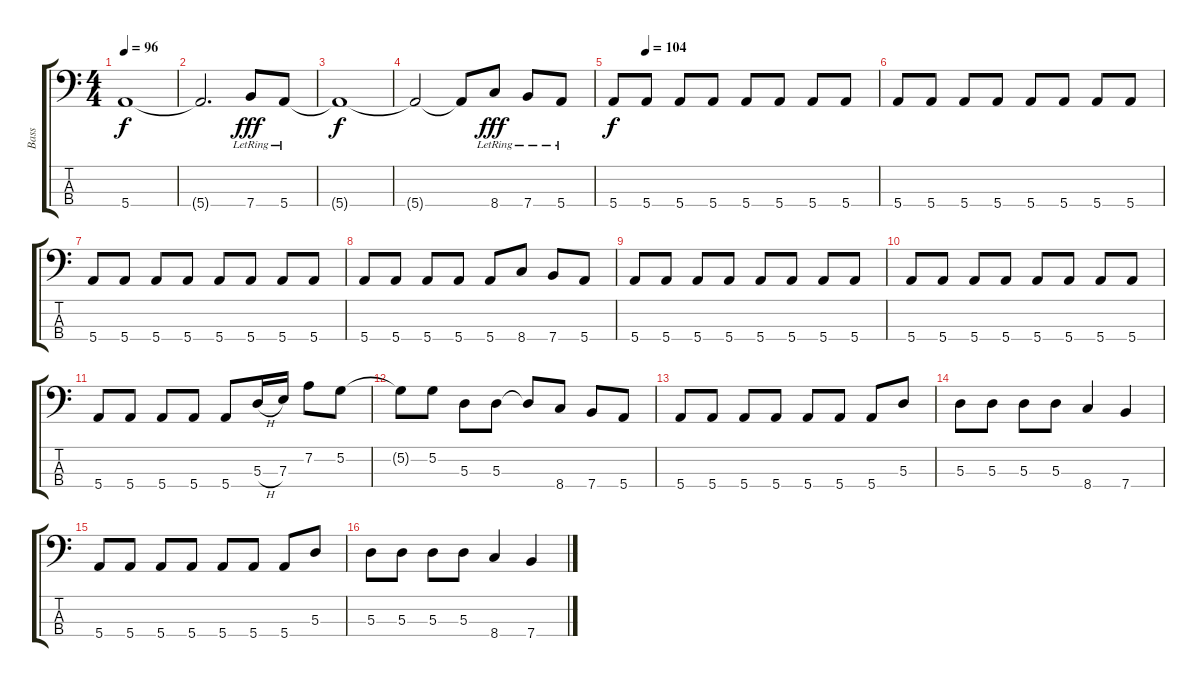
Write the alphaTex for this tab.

\track ("Bass" "Bass") {instrument electricbasspick}
\staff {score tabs}
\tuning (G2 D2 A1 E1) {hide}
\ts (4 4)
\tempo 96
\clef f4
\ks c
5.4{t}.1{dy f} |
5.4{t}.2{d} 7.4{lr}.8{dy fff} 5.4{lr}.8 |
5.4{t}.1{dy f} |
5.4{t}.2 5.4{t}.8 8.4{lr}.8{dy fff} 7.4{lr}.8 5.4{lr}.8 |
\tempo (104 0.125)
5.4.8{dy f} 5.4.8 5.4.8 5.4.8 5.4.8 5.4.8 5.4.8 5.4.8 |
5.4.8 5.4.8 5.4.8 5.4.8 5.4.8 5.4.8 5.4.8 5.4.8 |
5.4.8 5.4.8 5.4.8 5.4.8 5.4.8 5.4.8 5.4.8 5.4.8 |
5.4.8 5.4.8 5.4.8 5.4.8 5.4.8 8.4.8 7.4.8 5.4.8 |
5.4.8 5.4.8 5.4.8 5.4.8 5.4.8 5.4.8 5.4.8 5.4.8 |
5.4.8 5.4.8 5.4.8 5.4.8 5.4.8 5.4.8 5.4.8 5.4.8 |
5.4.8 5.4.8 5.4.8 5.4.8 5.4.8 5.3{h}.16 7.3.16 7.2.8 5.2.8 |
5.2{t}.8 5.2.8 5.3.8 5.3.8 5.3{t}.8 8.4.8 7.4.8 5.4.8 |
5.4.8 5.4.8 5.4.8 5.4.8 5.4.8 5.4.8 5.4.8 5.3.8 |
5.3.8 5.3.8 5.3.8 5.3.8 8.4.4 7.4.4 |
5.4.8 5.4.8 5.4.8 5.4.8 5.4.8 5.4.8 5.4.8 5.3.8 |
5.3.8 5.3.8 5.3.8 5.3.8 8.4.4 7.4.4
